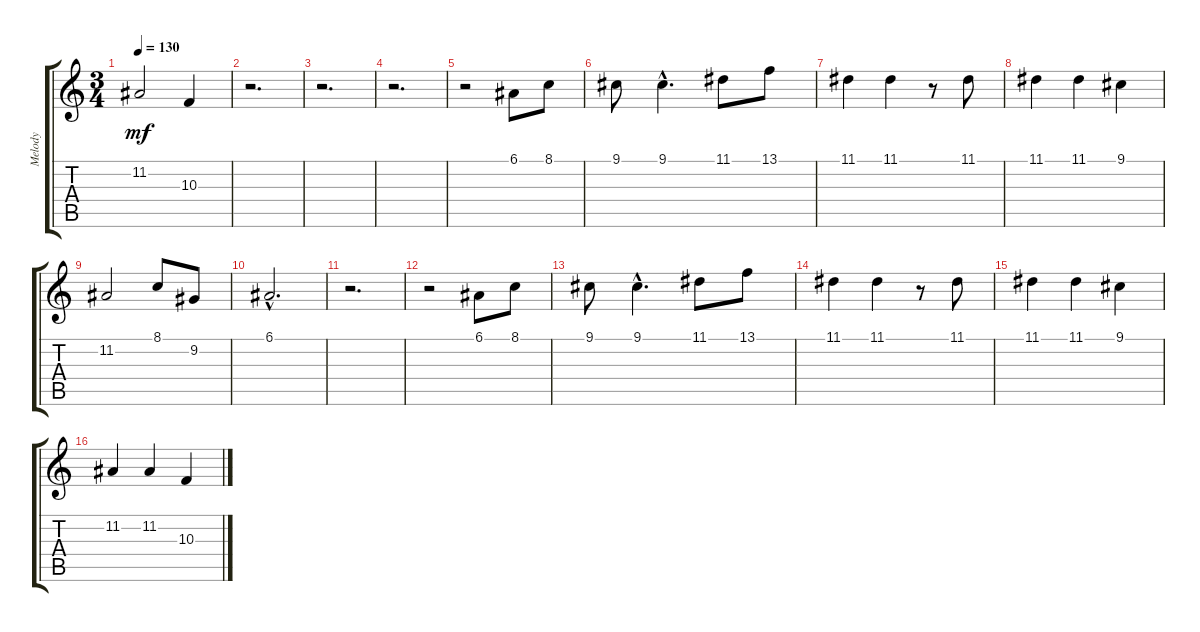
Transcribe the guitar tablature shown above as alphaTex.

\track ("Melody" "Melody") {instrument panflute}
\staff {score tabs}
\tuning (E4 B3 G3 D3 A2 E2) {hide}
\ts (3 4)
\tempo 130
\clef g2
\ks c
11.2.2{dy mf} 10.3.4 |
r.2{d} |
r.2{d} |
r.2{d} |
r.2 6.1.8 8.1.8 |
9.1.8 9.1{hac}.4{d} 11.1.8 13.1.8 |
11.1.4 11.1.4 r.8 11.1.8 |
11.1.4 11.1.4 9.1.4 |
11.2.2 8.1.8 9.2.8 |
6.1{hac}.2{d} |
r.2{d} |
r.2 6.1.8 8.1.8 |
9.1.8 9.1{hac}.4{d} 11.1.8 13.1.8 |
11.1.4 11.1.4 r.8 11.1.8 |
11.1.4 11.1.4 9.1.4 |
11.2.4 11.2.4 10.3.4
